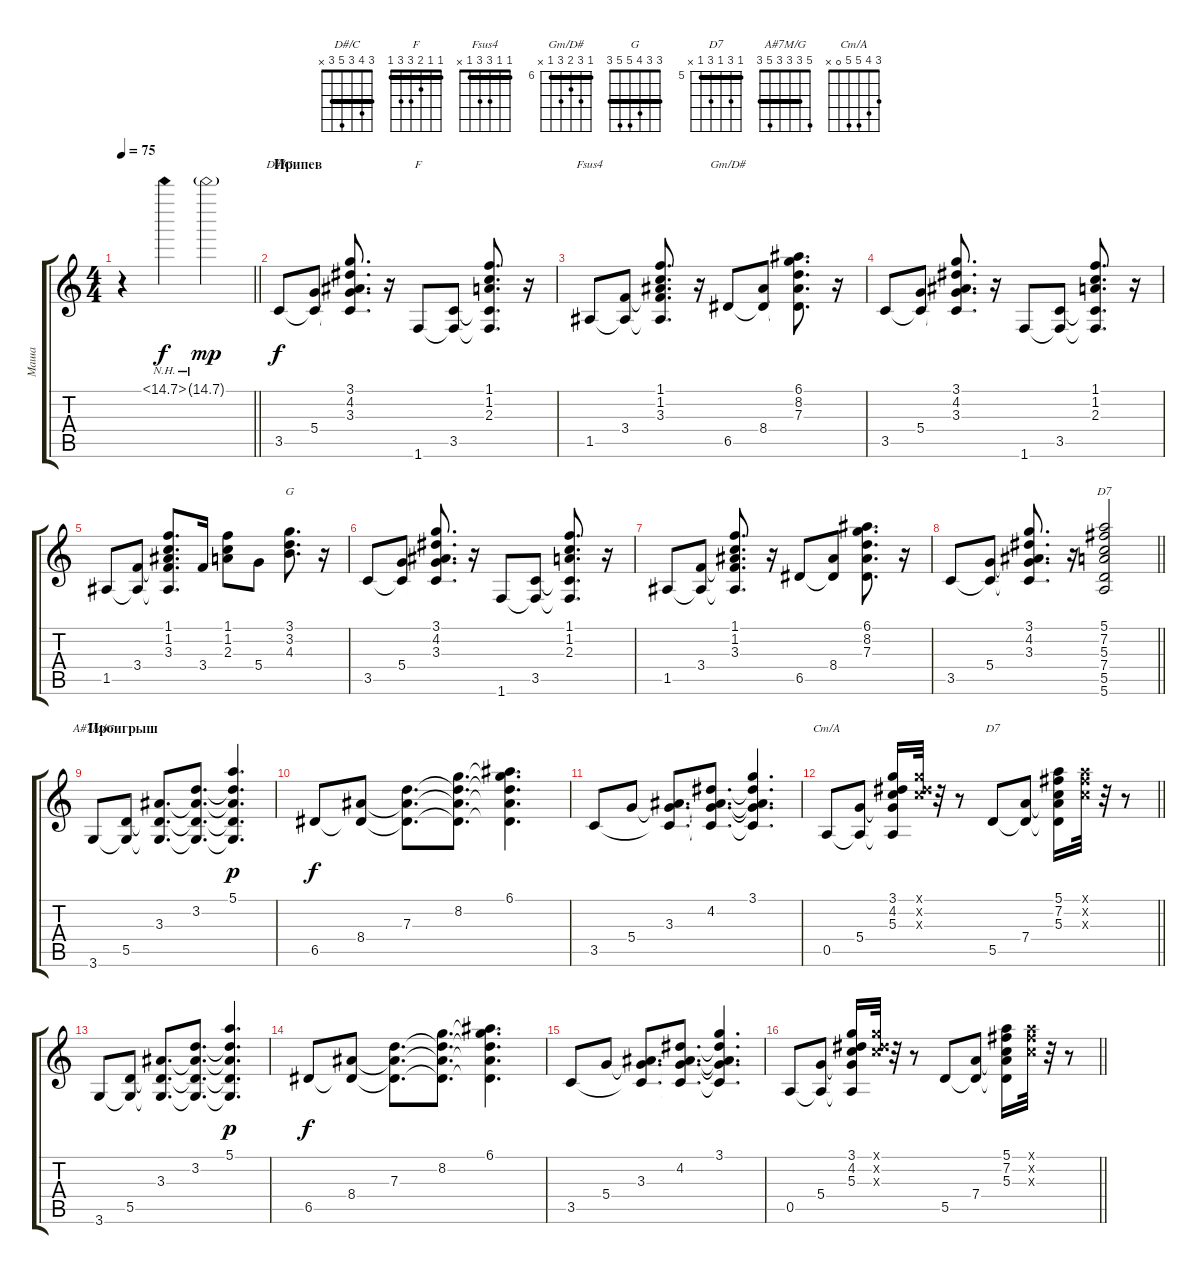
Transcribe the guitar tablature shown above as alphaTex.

\track ("Маша" "Маша") {instrument electricguitarclean}
\staff {score tabs}
\tuning (E4 B3 G3 D3 A2 E2) {hide}
\chord ("D#/C" 3 4 3 5 3 x) {barre 3}
\chord ("F" 1 1 2 3 3 1) {barre 1}
\chord ("Fsus4" 1 1 3 3 1 x) {barre 1}
\chord ("Gm/D#" 6 8 7 8 6 x) {firstfret 6 barre 6}
\chord ("G" 3 3 4 5 5 3) {barre 3}
\chord ("D7" 5 7 5 7 5 5) {firstfret 5 barre 5}
\chord ("A#7M/G" 5 3 3 3 5 3) {barre 3}
\chord ("Cm/A" 3 4 5 5 0 x)
\chord ("D7" 5 7 5 7 5 x) {firstfret 5 barre 5}
\ts (4 4)
\tempo 75
\clef g2
\barLineRight lightlight
\ks c
r.4{dy f} 15.1{nh}.4 15.1{nh g}.2{dy mp} |
\section ("" "Припев")
3.5.8{ch "D#/C" dy f instrument electricguitarclean} (5.4 3.5{t}).8 (3.1 4.2 3.3 5.4{t} 3.5{t}).8{d} r.16 1.6.8{ch "F"} (3.5 1.6{t}).8 (1.1 1.2 2.3 3.5{t} 1.6{t}).8{d} r.16 |
1.5.8{ch "Fsus4"} (3.4 1.5{t}).8 (1.1 1.2 3.3 3.4{t} 1.5{t}).8{d} r.16 6.5.8{ch "Gm/D#"} (8.4 6.5{t}).8 (6.1 8.2 7.3 8.4{t} 6.5{t}).8{d} r.16 |
3.5.8 (5.4 3.5{t}).8 (3.1 4.2 3.3 5.4{t} 3.5{t}).8{d} r.16 1.6.8 (3.5 1.6{t}).8 (1.1 1.2 2.3 3.5{t} 1.6{t}).8{d} r.16 |
1.5.8 (3.4 1.5{t}).8 (1.1 1.2 3.3 3.4{t} 1.5{t}).8{d} 3.4.16 (1.1 1.2 2.3).8 5.4.8 (3.1 3.2 4.3).8{d ch "G"} r.16 |
3.5.8 (5.4 3.5{t}).8 (3.1 4.2 3.3 5.4{t} 3.5{t}).8{d} r.16 1.6.8 (3.5 1.6{t}).8 (1.1 1.2 2.3 3.5{t} 1.6{t}).8{d} r.16 |
1.5.8 (3.4 1.5{t}).8 (1.1 1.2 3.3 3.4{t} 1.5{t}).8{d} r.16 6.5.8 (8.4 6.5{t}).8 (6.1 8.2 7.3 8.4{t} 6.5{t}).8{d} r.16 |
\barLineRight lightlight
3.5.8 (5.4 3.5{t}).8 (3.1 4.2 3.3 5.4{t} 3.5{t}).8{d} r.16 (5.1 7.2 5.3 7.4 5.5 5.6).2{ch "D7"} |
\section ("" "Проигрыш")
3.6.8{ch "A#7M/G"} (5.5 3.6{t}).8 (3.3 5.5{t} 3.6{t}).8{d} (3.2 3.3{t} 5.5{t} 3.6{t}).8{d} (5.1 3.2{t} 3.3{t} 5.5{t} 3.6{t}).4{d dy p} |
6.5.8{dy f} (8.4 6.5{t}).8 (7.3 8.4{t} 6.5{t}).8{d} (8.2 7.3{t} 8.4{t} 6.5{t}).8{d} (6.1 8.2{t} 7.3{t} 8.4{t} 6.5{t}).4{d} |
3.5.8 5.4.8 (3.3 5.4{t} 3.5{t}).8{d} (4.2 3.3{t} 5.4{t} 3.5{t}).8{d} (3.1 4.2{t} 3.3{t} 5.4{t} 3.5{t}).4{d} |
\barLineRight lightlight
0.5.8{ch "Cm/A"} (5.4 0.5{t}).8 (3.1 4.2 5.3 5.4{t} 0.5{t}).16 (3.1{x} 4.2{x} 5.3{x}).32 r.32 r.8 5.5.8{ch "D7"} (7.4 5.5{t}).8 (5.1 7.2 5.3 7.4{t} 5.5{t}).16 (5.1{x} 7.2{x} 5.3{x}).32 r.32 r.8 |
3.6.8 (5.5 3.6{t}).8 (3.3 5.5{t} 3.6{t}).8{d} (3.2 3.3{t} 5.5{t} 3.6{t}).8{d} (5.1 3.2{t} 3.3{t} 5.5{t} 3.6{t}).4{d dy p} |
6.5.8{dy f} (8.4 6.5{t}).8 (7.3 8.4{t} 6.5{t}).8{d} (8.2 7.3{t} 8.4{t} 6.5{t}).8{d} (6.1 8.2{t} 7.3{t} 8.4{t} 6.5{t}).4{d} |
3.5.8 5.4.8 (3.3 5.4{t} 3.5{t}).8{d} (4.2 3.3{t} 5.4{t} 3.5{t}).8{d} (3.1 4.2{t} 3.3{t} 5.4{t} 3.5{t}).4{d} |
\barLineRight lightlight
0.5.8 (5.4 0.5{t}).8 (3.1 4.2 5.3 5.4{t} 0.5{t}).16 (3.1{x} 4.2{x} 5.3{x}).32 r.32 r.8 5.5.8 (7.4 5.5{t}).8 (5.1 7.2 5.3 7.4{t} 5.5{t}).16 (5.1{x} 7.2{x} 5.3{x}).32 r.32 r.8
